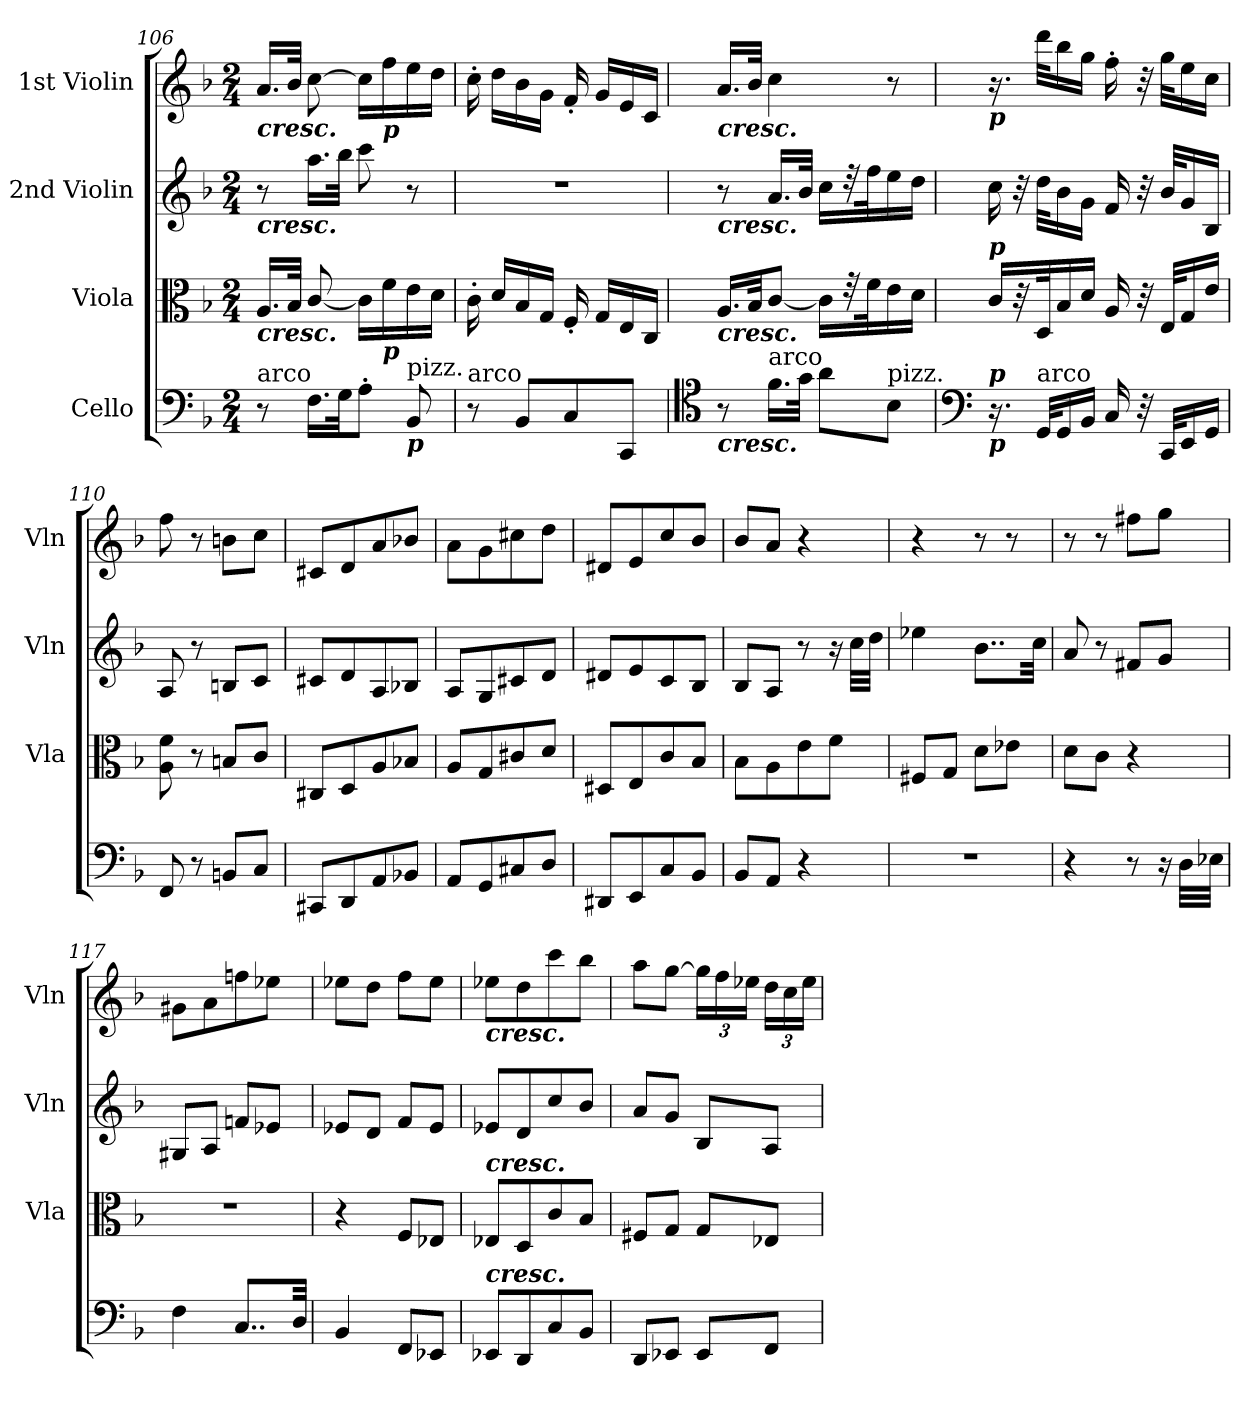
**kern	**kern	**kern	**kern
*part4	*part3	*part2	*part1
*staff4	*staff3	*staff2	*staff1
*I"Cello	*I"Viola	*I"2nd Violin	*I"1st Violin
*	*I'Vla	*I'Vln	*I'Vln
*clefF4	*clefC3	*clefG2	*clefG2
*k[b-]	*k[b-]	*k[b-]	*k[b-]
*F:	*F:	*F:	*F:
*M2/4	*M2/4	*M2/4	*M2/4
=106	=106	=106	=106
!	!	!	!LO:TX:b:Bi:t=cresc.
!	!	!LO:TX:b:Bi:t=cresc.	!
!	!LO:TX:b:Bi:t=cresc.	!	!
!LO:TX:a:t=arco	!	!	!
8r	16.A/LL	8r	16.a/LL
.	32B-/JJk	.	32b-/JJk
16.F\LL	[8c/	16.aa\LL	[8cc\
32G\JK	.	32bb-\JJk	.
8A'\J	16c\LL]	8ccc\	16cc\LL]
!	!	!	!LO:TX:b:Bi:t=p
!	!LO:TX:b:Bi:t=p	!	!
.	16f\	.	16ff\
!LO:TX:a:t=pizz.	!	!	!
!LO:TX:b:Bi:t=p	!	!	!
8BB-/	16e\	8r	16ee\
.	16d\JJ	.	16dd\JJ
!!LO:PB:g=z
=107	=107	=107	=107
!LO:TX:a:t=arco	!	!	!
8r	16c'\	2r	16cc'\
.	16d/LL	.	16dd\LL
8BB-/L	16B-/	.	16b-\
.	16G/JJ	.	16g\JJ
8C/	16F'/	.	16f'/
.	16G/LL	.	16g/LL
8CC/J	16E/	.	16e/
.	16C/JJ	.	16c/JJ
!!LO:PB:g=z
=108	=108	=108	=108
*clefC4	*	*	*
!	!	!	!LO:TX:b:Bi:t=cresc.
!	!	!LO:TX:b:Bi:t=cresc.	!
!	!LO:TX:b:Bi:t=cresc.	!	!
!LO:TX:b:Bi:t=cresc.	!	!	!
8r	16.A/LL	8r	16.a/LL
.	32B-/JK	.	32b-/JJk
!LO:TX:a:t=arco	!	!	!
16.f\LL	[8c/J	16.a/LL	4cc\
32g\JJk	.	32b-/JJk	.
8a\L	16c\LL]	16cc\LL	.
.	32r	32r	.
.	32f\K	32ff\K	.
!LO:TX:a:t=pizz.	!	!	!
8B-\J	16e\	16ee\	8r
.	16d\JJ	16dd\JJ	.
=109	=109	=109	=109
*clefF4	*	*	*
!	!	!	!LO:TX:b:Bi:t=p
!	!LO:TX:a:Bi:t=p	!	!
!LO:TX:a:Bi:t=p	!	!	!
!LO:TX:b:Bi:t=p	!	!	!
16.r	16c/LL	16cc\	16.r
.	32r	32r	.
!LO:TX:a:t=arco	!	!	!
32GG/KLL	32D/K	32dd\KLL	32ddd\KLL
16GG/	16B-/	16b-\	16bb-\
16BB-/JJ	16d/JJ	16g\JJ	16gg\JJ
16C/	16A/	16f/	16ff'\
32r	32r	32r	32r
32CC/KLL	32E/KLL	32b-/KLL	32gg\KLL
16EE/	16G/	16g/	16ee\
16GG/JJ	16e/JJ	16B-/JJ	16cc\JJ
=110	=110	=110	=110
8FF/	8A\ 8f\	8A/	8ff\
8r	8r	8r	8r
8BBn/L	8Bn/L	8Bn/L	8bn\L
8C/J	8c/J	8c/J	8cc\J
=111	=111	=111	=111
8CC#X/L	8C#X/L	8c#X/L	8c#X/L
8DD/	8D/	8d/	8d/
8AA/	8A/	8A/	8a/
8BB-X/J	8B-X/J	8B-X/J	8b-X/J
=112	=112	=112	=112
8AA/L	8A/L	8A/L	8a\L
8GG/	8G/	8G/	8g\
8C#X/	8c#X/	8c#X/	8cc#X\
8D/J	8d/J	8d/J	8dd\J
!!LO:LB:g=z
=113	=113	=113	=113
8DD#X/L	8D#X/L	8d#X/L	8d#X/L
8EE/	8E/	8e/	8e/
8C/	8c/	8c/	8cc/
8BB-/J	8B-/J	8B-/J	8b-/J
!!LO:LB:g=z
=114	=114	=114	=114
8BB-/L	8B-\L	8B-/L	8b-/L
8AA/J	8A\	8A/J	8a/J
4r	8e\	8r	4r
.	8f\J	16r	.
.	.	32cc\LLL	.
.	.	32dd\JJJ	.
=115	=115	=115	=115
2r	8F#X/L	4ee-X\	4r
.	8G/J	.	.
.	8d\L	8..b-\L	8r
.	8e-X\J	.	8r
.	.	32cc\Jkk	.
=116	=116	=116	=116
4r	8d\L	8a/	8r
.	8c\J	8r	8r
8r	4r	8f#X/L	8ff#X\L
16r	.	8g/J	8gg\J
32D\LLL	.	.	.
32E-X\JJJ	.	.	.
=117	=117	=117	=117
4F\	2r	8G#X/L	8g#X\L
.	.	8A/J	8a\
8..C/L	.	8fn/L	8ffn\
.	.	8e-X/J	8ee-X\J
32D/Jkk	.	.	.
=118	=118	=118	=118
4BB-/	4r	8e-X/L	8ee-X\L
.	.	8d/J	8dd\J
8FF/L	8F/L	8f/L	8ff\L
8EE-X/J	8E-X/J	8e-/J	8ee-\J
=119	=119	=119	=119
!	!	!	!LO:TX:b:Bi:t=cresc.
!	!LO:TX:a:Bi:t=cresc.	!	!
!LO:TX:a:Bi:t=cresc.	!	!	!
8EE-X/L	8E-X/L	8e-X/L	8ee-X\L
8DD/	8D/	8d/	8dd\
8C/	8c/	8cc/	8ccc\
8BB-/J	8B-/J	8b-/J	8bb-\J
!!LO:PB:g=z
=120	=120	=120	=120
8DD/L	8F#X/L	8a/L	8aa\L
8EE-X/J	8G/J	8g/J	[8gg\J
*	*	*	*Xbrackettup
8EE-/L	8G/L	8B-/L	24gg\LL]
.	.	.	24ff\
.	.	.	24ee-X\JJ
8FF/J	8E-X/J	8A/J	24dd\LL
.	.	.	24cc\
.	.	.	24ee-\JJ
=	=	=	=
*-	*-	*-	*-
